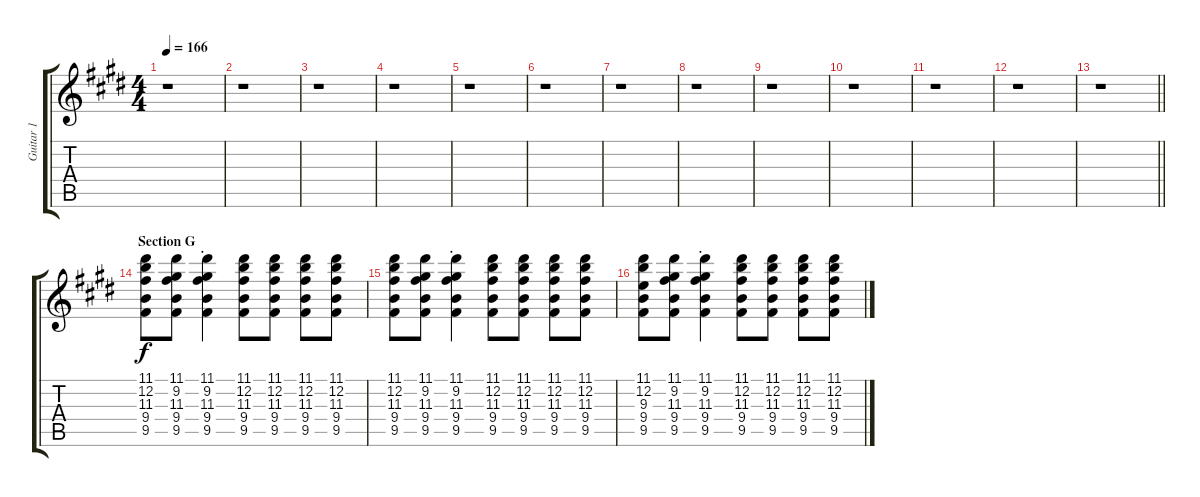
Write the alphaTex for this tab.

\track ("Guitar 1" "Guitar 1") {instrument overdrivenguitar}
\staff {score tabs}
\tuning (E4 B3 G3 D3 A2 E2) {hide}
\ts (4 4)
\tempo 166
\clef g2
\ks e
r.1{dy f} |
r.1 |
r.1 |
r.1 |
r.1 |
r.1 |
r.1 |
r.1 |
r.1 |
r.1 |
r.1 |
r.1 |
\barLineRight lightlight
r.1 |
\section ("" "Section G")
(11.1 12.2 11.3 9.4 9.5).8 (11.1 9.2 11.3 9.4 9.5).8 (11.1{st} 9.2 11.3 9.4 9.5).4 (11.1 12.2 11.3 9.4 9.5).8 (11.1 12.2 11.3 9.4 9.5).8 (11.1 12.2 11.3 9.4 9.5).8 (11.1 12.2 11.3 9.4 9.5).8 |
(11.1 12.2 11.3 9.4 9.5).8 (11.1 9.2 11.3 9.4 9.5).8 (11.1 9.2{st} 11.3 9.4 9.5).4 (11.1 12.2 11.3 9.4 9.5).8 (11.1 12.2 11.3 9.4 9.5).8 (11.1 12.2 11.3 9.4 9.5).8 (11.1 12.2 11.3 9.4 9.5).8 |
(11.1 12.2 9.3 9.4 9.5).8 (11.1 9.2 11.3 9.4 9.5).8 (11.1 9.2{st} 11.3 9.4 9.5).4 (11.1 12.2 11.3 9.4 9.5).8 (11.1 12.2 11.3 9.4 9.5).8 (11.1 12.2 11.3 9.4 9.5).8 (11.1 12.2 11.3 9.4 9.5).8
